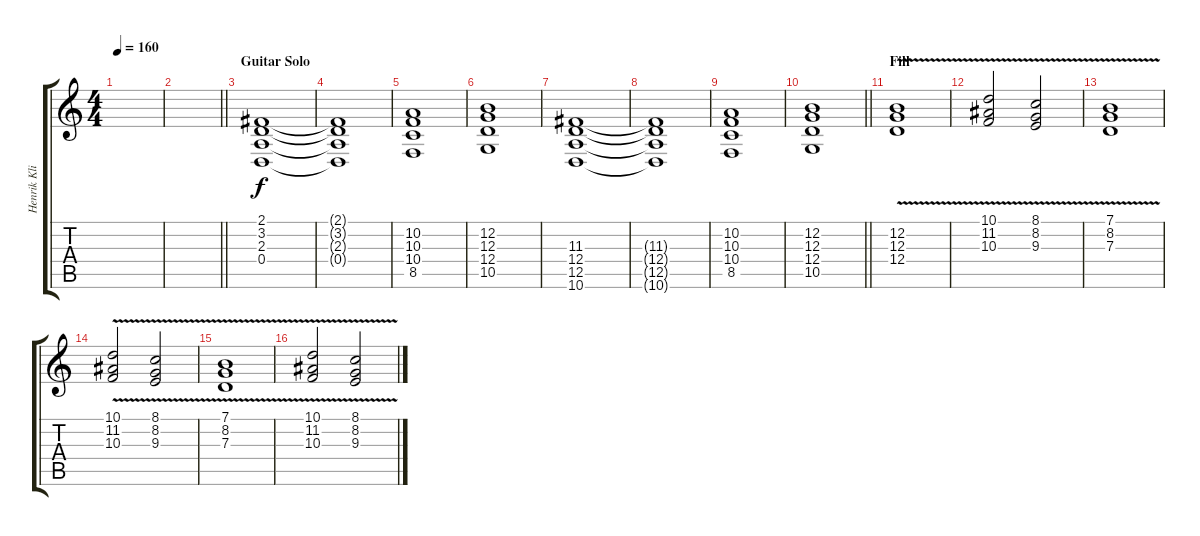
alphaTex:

\track ("Henrik Klingenberg" "Henrik Kli") {instrument pad3polysynth}
\staff {score tabs}
\tuning (E4 B3 G3 D3 A2 E2) {hide}
\ts (4 4)
\tempo 160
\clef g2
\ks c
|
\barLineRight lightlight
|
\section ("" "Guitar Solo")
(2.1 3.2 2.3 0.4).1{volume 14 instrument stringensemble1} |
(2.1{t} 3.2{t} 2.3{t} 0.4{t}).1 |
(10.2 10.3 10.4 8.5).1 |
(12.2 12.3 12.4 10.5).1 |
(11.3 12.4 12.5 10.6).1 |
(11.3{t} 12.4{t} 12.5{t} 10.6{t}).1 |
(10.2 10.3 10.4 8.5).1 |
\barLineRight lightlight
(12.2 12.3 12.4 10.5).1 |
\section ("" "Fill")
(12.2{v} 12.3{v} 12.4{v}).1{volume 10 instrument synthbrass1} |
(10.1{v} 11.2{v} 10.3{v}).2 (8.1{v} 8.2{v} 9.3{v}).2 |
(7.1{v} 8.2{v} 7.3{v}).1 |
(10.1{v} 11.2{v} 10.3{v}).2 (8.1{v} 8.2{v} 9.3{v}).2 |
(7.1{v} 8.2{v} 7.3{v}).1 |
(10.1{v} 11.2{v} 10.3{v}).2 (8.1{v} 8.2{v} 9.3{v}).2
